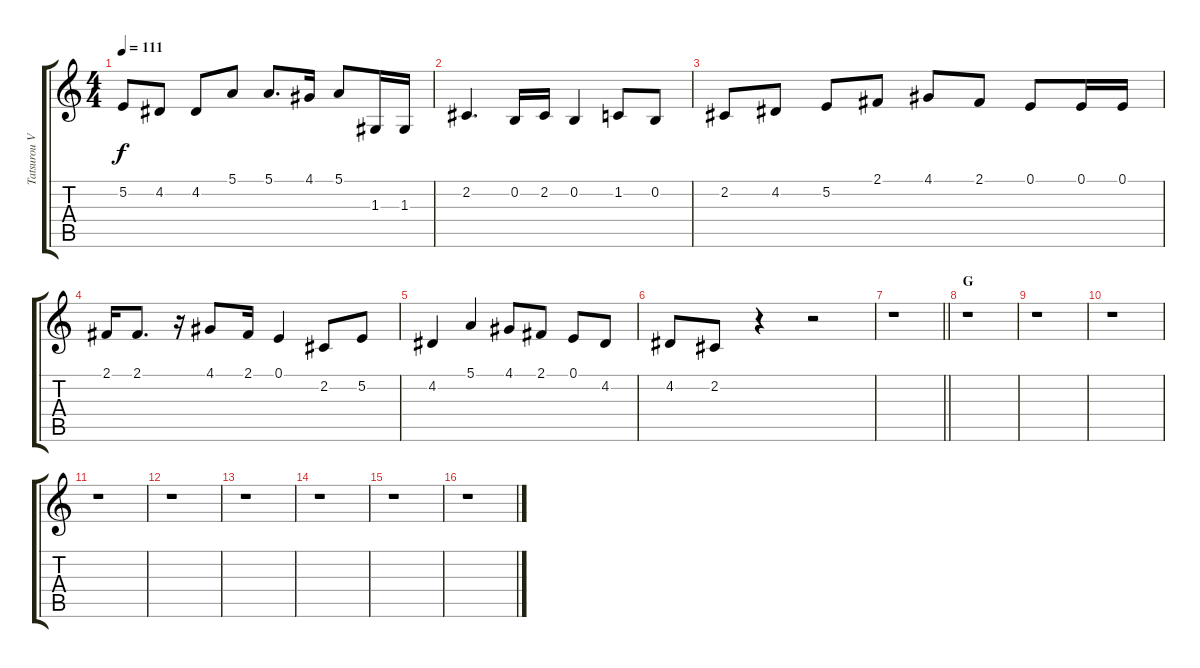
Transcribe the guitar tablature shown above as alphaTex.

\track ("Tatsurou Vocals" "Tatsurou V") {instrument tenorsax}
\staff {score tabs}
\tuning (E4 B3 G3 D3 A2 E2) {hide}
\ts (4 4)
\tempo 111
\clef g2
\ks c
5.2.8{dy f} 4.2.8 4.2.8 5.1.8 5.1.8{d} 4.1.16 5.1.8 1.3.16 1.3.16 |
2.2.4{d} 0.2.16 2.2.16 0.2.4 1.2.8 0.2.8 |
2.2.8 4.2.8 5.2.8 2.1.8 4.1.8 2.1.8 0.1.8 0.1.16 0.1.16 |
2.1.16 2.1.8{d} r.16 4.1.8 2.1.16 0.1.4 2.2.8 5.2.8 |
4.2.4 5.1.4 4.1.8 2.1.8 0.1.8 4.2.8 |
4.2.8 2.2.8 r.4 r.2 |
\barLineRight lightlight
r.1 |
\section ("" "G")
r.1 |
r.1 |
r.1 |
r.1 |
r.1 |
r.1 |
r.1 |
r.1 |
r.1
